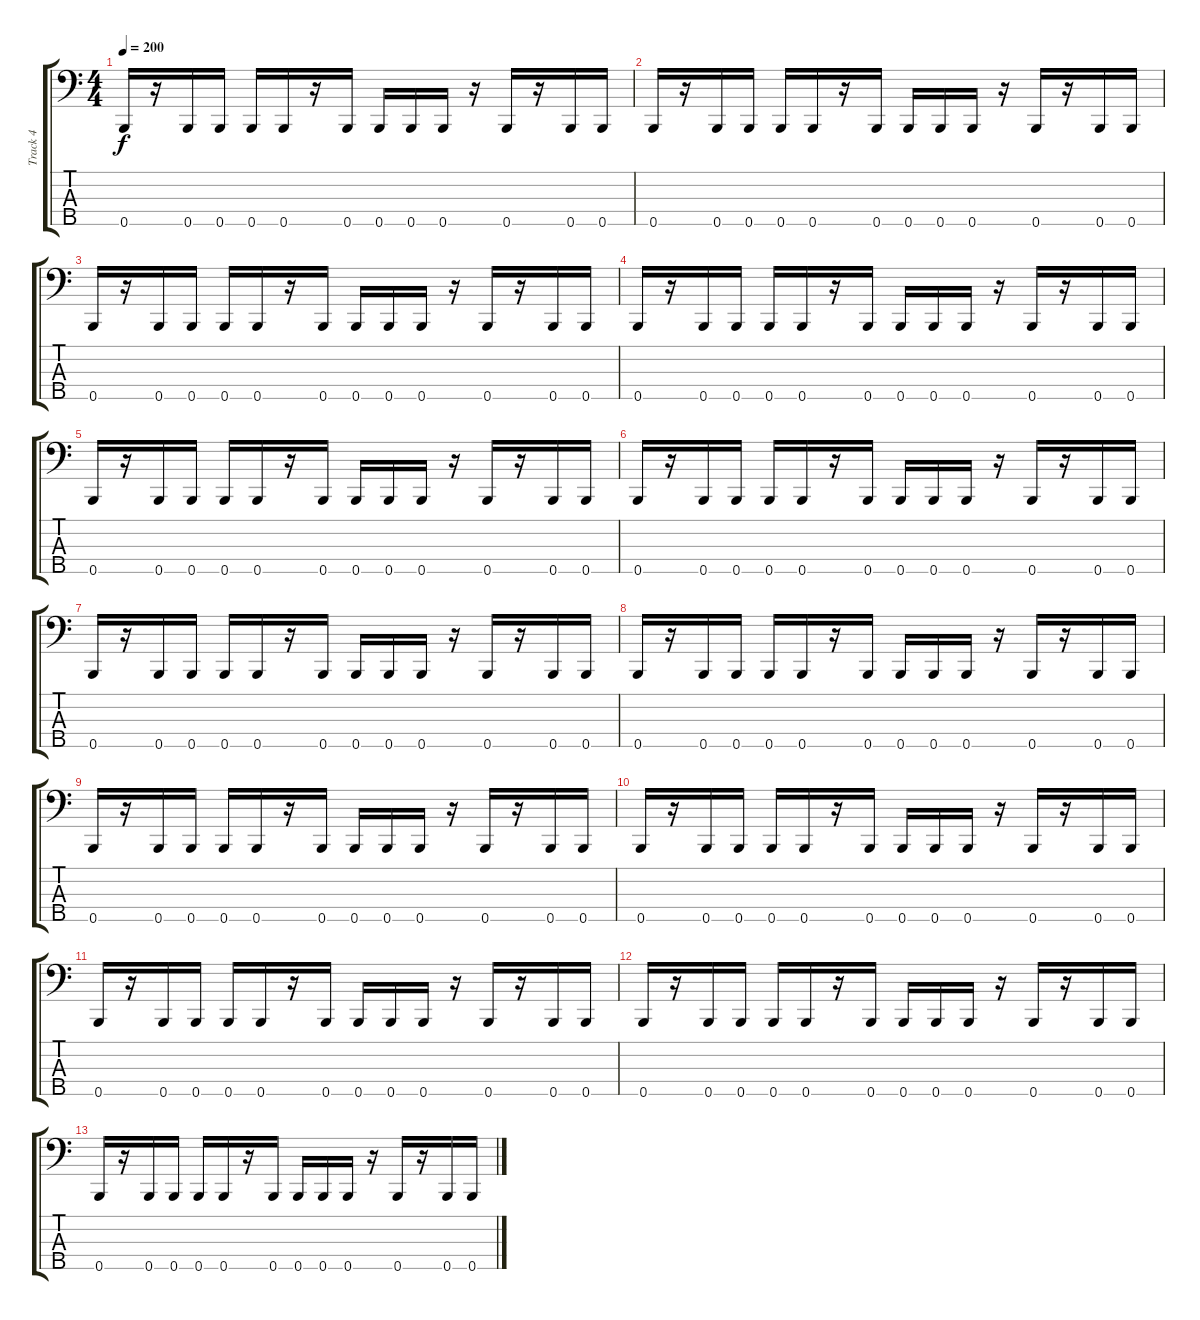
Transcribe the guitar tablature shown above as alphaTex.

\track ("Track 4" "Track 4") {instrument electricbasspick}
\staff {score tabs}
\tuning (G2 D2 A1 E1 B0) {hide}
\ts (4 4)
\tempo 200
\clef f4
\ks c
0.5.16{dy f} r.16 0.5.16 0.5.16 0.5.16 0.5.16 r.16 0.5.16 0.5.16 0.5.16 0.5.16 r.16 0.5.16 r.16 0.5.16 0.5.16 |
0.5.16 r.16 0.5.16 0.5.16 0.5.16 0.5.16 r.16 0.5.16 0.5.16 0.5.16 0.5.16 r.16 0.5.16 r.16 0.5.16 0.5.16 |
0.5.16 r.16 0.5.16 0.5.16 0.5.16 0.5.16 r.16 0.5.16 0.5.16 0.5.16 0.5.16 r.16 0.5.16 r.16 0.5.16 0.5.16 |
0.5.16 r.16 0.5.16 0.5.16 0.5.16 0.5.16 r.16 0.5.16 0.5.16 0.5.16 0.5.16 r.16 0.5.16 r.16 0.5.16 0.5.16 |
0.5.16 r.16 0.5.16 0.5.16 0.5.16 0.5.16 r.16 0.5.16 0.5.16 0.5.16 0.5.16 r.16 0.5.16 r.16 0.5.16 0.5.16 |
0.5.16 r.16 0.5.16 0.5.16 0.5.16 0.5.16 r.16 0.5.16 0.5.16 0.5.16 0.5.16 r.16 0.5.16 r.16 0.5.16 0.5.16 |
0.5.16 r.16 0.5.16 0.5.16 0.5.16 0.5.16 r.16 0.5.16 0.5.16 0.5.16 0.5.16 r.16 0.5.16 r.16 0.5.16 0.5.16 |
0.5.16 r.16 0.5.16 0.5.16 0.5.16 0.5.16 r.16 0.5.16 0.5.16 0.5.16 0.5.16 r.16 0.5.16 r.16 0.5.16 0.5.16 |
0.5.16 r.16 0.5.16 0.5.16 0.5.16 0.5.16 r.16 0.5.16 0.5.16 0.5.16 0.5.16 r.16 0.5.16 r.16 0.5.16 0.5.16 |
0.5.16 r.16 0.5.16 0.5.16 0.5.16 0.5.16 r.16 0.5.16 0.5.16 0.5.16 0.5.16 r.16 0.5.16 r.16 0.5.16 0.5.16 |
0.5.16 r.16 0.5.16 0.5.16 0.5.16 0.5.16 r.16 0.5.16 0.5.16 0.5.16 0.5.16 r.16 0.5.16 r.16 0.5.16 0.5.16 |
0.5.16 r.16 0.5.16 0.5.16 0.5.16 0.5.16 r.16 0.5.16 0.5.16 0.5.16 0.5.16 r.16 0.5.16 r.16 0.5.16 0.5.16 |
0.5.16 r.16 0.5.16 0.5.16 0.5.16 0.5.16 r.16 0.5.16 0.5.16 0.5.16 0.5.16 r.16 0.5.16 r.16 0.5.16 0.5.16
